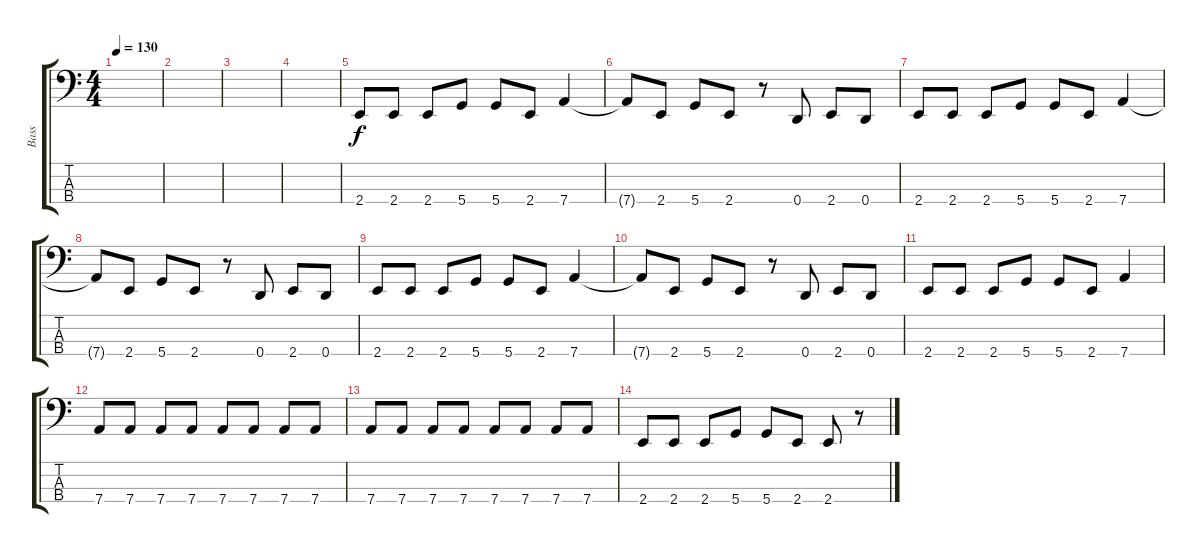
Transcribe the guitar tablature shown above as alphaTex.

\track ("Bass" "Bass") {instrument electricbassfinger}
\staff {score tabs}
\tuning (G2 D2 A1 D1) {hide}
\ts (4 4)
\tempo 130
\clef f4
\ks c
|
|
|
|
2.4.8 2.4.8 2.4.8 5.4.8 5.4.8 2.4.8 7.4.4 |
7.4{t}.8 2.4.8 5.4.8 2.4.8 r.8 0.4.8 2.4.8 0.4.8 |
2.4.8 2.4.8 2.4.8 5.4.8 5.4.8 2.4.8 7.4.4 |
7.4{t}.8 2.4.8 5.4.8 2.4.8 r.8 0.4.8 2.4.8 0.4.8 |
2.4.8 2.4.8 2.4.8 5.4.8 5.4.8 2.4.8 7.4.4 |
7.4{t}.8 2.4.8 5.4.8 2.4.8 r.8 0.4.8 2.4.8 0.4.8 |
2.4.8 2.4.8 2.4.8 5.4.8 5.4.8 2.4.8 7.4.4 |
7.4.8 7.4.8 7.4.8 7.4.8 7.4.8 7.4.8 7.4.8 7.4.8 |
7.4.8 7.4.8 7.4.8 7.4.8 7.4.8 7.4.8 7.4.8 7.4.8 |
2.4.8 2.4.8 2.4.8 5.4.8 5.4.8 2.4.8 2.4.8 r.8
